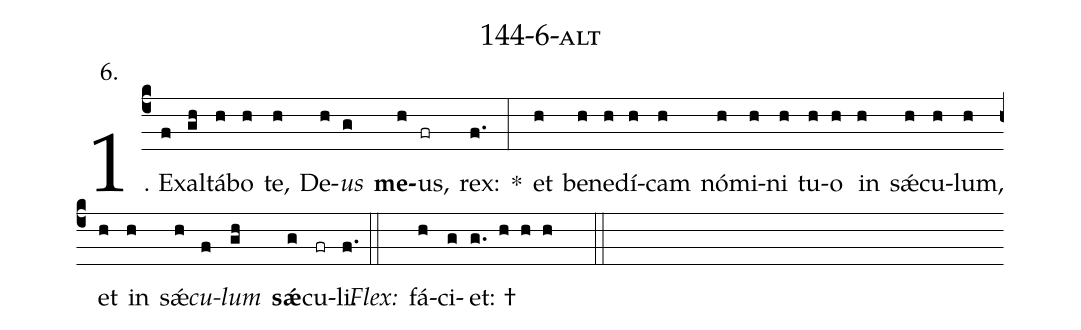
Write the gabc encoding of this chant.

name: 144-6-alt;
annotation: 6.;
%%
(c4)1. Ex(f)al(gh)tá(h)bo(h) te,(h) De(h)<i>us</i>(g) <b>me</b>(h)us,(fr) rex:(f.) *(:) et(h) be(h)ne(h)dí(h)cam(h) nó(h)mi(h)ni(h) tu(h)o(h) in(h) sǽ(h)cu(h)lum,(h) et(h) in(h) sǽ(h)<i>cu</i>(f)<i>lum</i>(gh) <b>sǽ</b>(g)cu(fr)li.(f.) (::)
<i>Flex:</i>()  fá(h)ci(g)et: †(g. h h h  ::)
